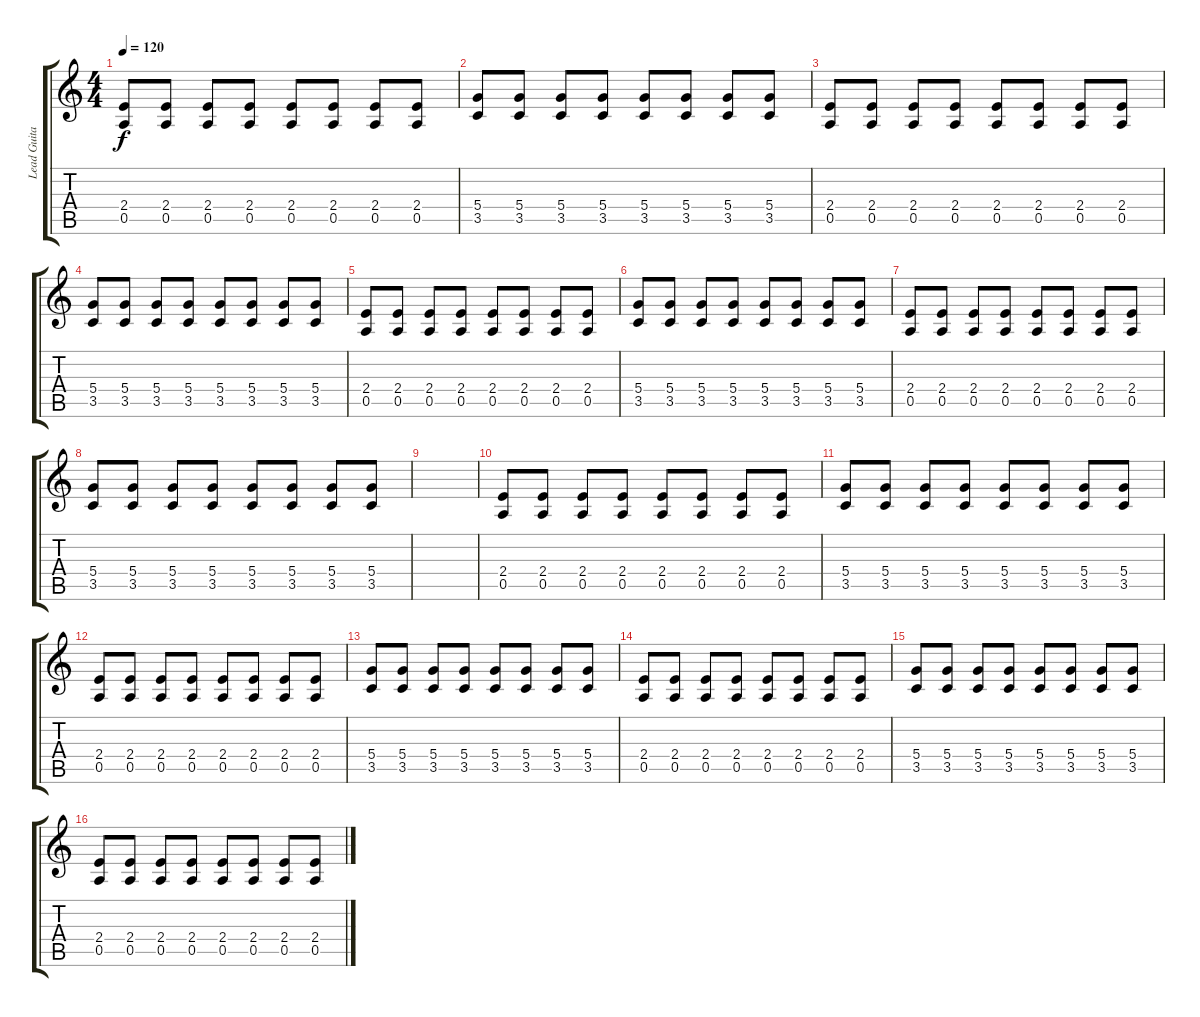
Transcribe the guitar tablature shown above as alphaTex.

\track ("Lead Guitar" "Lead Guita") {instrument electricguitarmuted}
\staff {score tabs}
\tuning (E4 B3 G3 D3 A2 E2) {hide}
\ts (4 4)
\tempo 120
\clef g2
\ks c
(2.4 0.5).8{dy f} (2.4 0.5).8 (2.4 0.5).8 (2.4 0.5).8 (2.4 0.5).8 (2.4 0.5).8 (2.4 0.5).8 (2.4 0.5).8 |
(5.4 3.5).8 (5.4 3.5).8 (5.4 3.5).8 (5.4 3.5).8 (5.4 3.5).8 (5.4 3.5).8 (5.4 3.5).8 (5.4 3.5).8 |
(2.4 0.5).8 (2.4 0.5).8 (2.4 0.5).8 (2.4 0.5).8 (2.4 0.5).8 (2.4 0.5).8 (2.4 0.5).8 (2.4 0.5).8 |
(5.4 3.5).8 (5.4 3.5).8 (5.4 3.5).8 (5.4 3.5).8 (5.4 3.5).8 (5.4 3.5).8 (5.4 3.5).8 (5.4 3.5).8 |
(2.4 0.5).8 (2.4 0.5).8 (2.4 0.5).8 (2.4 0.5).8 (2.4 0.5).8 (2.4 0.5).8 (2.4 0.5).8 (2.4 0.5).8 |
(5.4 3.5).8 (5.4 3.5).8 (5.4 3.5).8 (5.4 3.5).8 (5.4 3.5).8 (5.4 3.5).8 (5.4 3.5).8 (5.4 3.5).8 |
(2.4 0.5).8 (2.4 0.5).8 (2.4 0.5).8 (2.4 0.5).8 (2.4 0.5).8 (2.4 0.5).8 (2.4 0.5).8 (2.4 0.5).8 |
(5.4 3.5).8 (5.4 3.5).8 (5.4 3.5).8 (5.4 3.5).8 (5.4 3.5).8 (5.4 3.5).8 (5.4 3.5).8 (5.4 3.5).8 |
|
(2.4 0.5).8 (2.4 0.5).8 (2.4 0.5).8 (2.4 0.5).8 (2.4 0.5).8 (2.4 0.5).8 (2.4 0.5).8 (2.4 0.5).8 |
(5.4 3.5).8 (5.4 3.5).8 (5.4 3.5).8 (5.4 3.5).8 (5.4 3.5).8 (5.4 3.5).8 (5.4 3.5).8 (5.4 3.5).8 |
(2.4 0.5).8 (2.4 0.5).8 (2.4 0.5).8 (2.4 0.5).8 (2.4 0.5).8 (2.4 0.5).8 (2.4 0.5).8 (2.4 0.5).8 |
(5.4 3.5).8 (5.4 3.5).8 (5.4 3.5).8 (5.4 3.5).8 (5.4 3.5).8 (5.4 3.5).8 (5.4 3.5).8 (5.4 3.5).8 |
(2.4 0.5).8 (2.4 0.5).8 (2.4 0.5).8 (2.4 0.5).8 (2.4 0.5).8 (2.4 0.5).8 (2.4 0.5).8 (2.4 0.5).8 |
(5.4 3.5).8 (5.4 3.5).8 (5.4 3.5).8 (5.4 3.5).8 (5.4 3.5).8 (5.4 3.5).8 (5.4 3.5).8 (5.4 3.5).8 |
(2.4 0.5).8 (2.4 0.5).8 (2.4 0.5).8 (2.4 0.5).8 (2.4 0.5).8 (2.4 0.5).8 (2.4 0.5).8 (2.4 0.5).8
